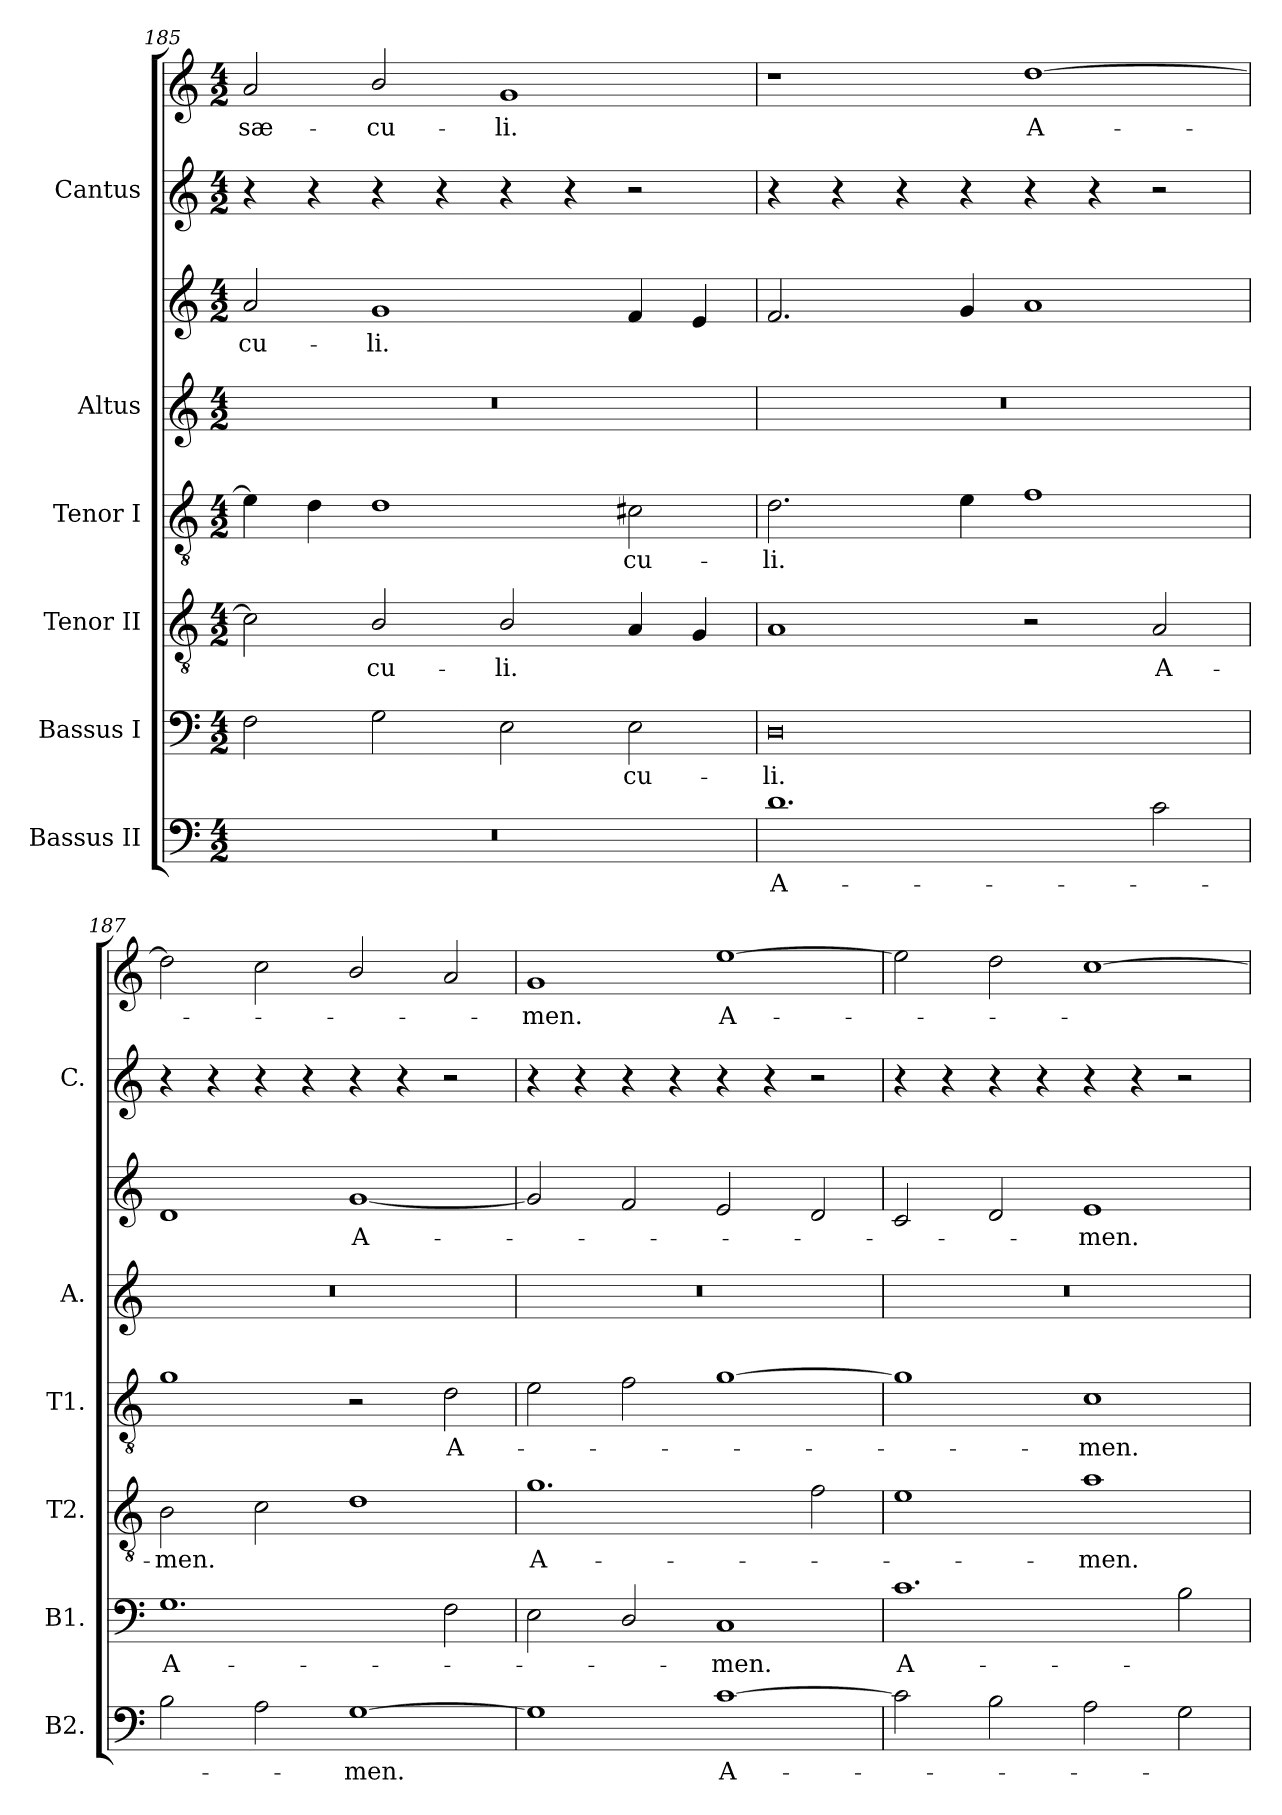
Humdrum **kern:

**kern	**text	**kern	**text	**kern	**text	**kern	**text	**kern	**kern	**text	**kern	**kern	**text
*part6	*part6	*part5	*part5	*part4	*part4	*part3	*part3	*part2	*part2	*part2	*part1	*part1	*part1
*staff8	*staff8	*staff7	*staff7	*staff6	*staff6	*staff5	*staff5	*staff4	*staff3	*staff3	*staff2	*staff1	*staff1
*I"Bassus II	*	*I"Bassus I	*	*I"Tenor II	*	*I"Tenor I	*	*I"Altus	*	*	*I"Cantus	*	*
*I'B2.	*	*I'B1.	*	*I'T2.	*	*I'T1.	*	*I'A.	*	*	*I'C.	*	*
*clefF4	*	*clefF4	*	*clefGv2	*	*clefGv2	*	*clefG2	*clefG2	*	*clefG2	*clefG2	*
*	*	*	*	*ITrd7c12	*	*ITrd7c12	*	*	*	*	*	*	*
*k[]	*	*k[]	*	*k[]	*	*k[]	*	*k[]	*k[]	*	*k[]	*k[]	*
*C:	*	*C:	*	*C:	*	*C:	*	*C:	*C:	*	*C:	*C:	*
*M4/2	*	*M4/2	*	*M4/2	*	*M4/2	*	*M4/2	*M4/2	*	*M4/2	*M4/2	*
=185	=185	=185	=185	=185	=185	=185	=185	=185	=185	=185	=185	=185	=185
!LO:N:vis=1	!	!	!	!	!	!	!	!LO:N:vis=1	!	!	!	!	!
!	!	!	!	!	!	!	!	!	!	!LO:LY:b:color=#000000	!	!	!
!	!	!	!	!	!	!	!	!	!	!	!	!	!LO:LY:b:color=#000000
0r	.	2Fi\	.	2Ci\]	.	4Ei\]	.	0r	2ai/	-cu-	4r	2ai/	sæ-
.	.	.	.	.	.	4Di\	.	.	.	.	4r	.	.
!	!	!	!	!	!LO:LY:b:color=#000000	!	!	!	!	!	!	!	!
!	!	!	!	!	!	!	!	!	!	!LO:LY:b:color=#000000	!	!	!
!	!	!	!	!	!	!	!	!	!	!	!	!	!LO:LY:b:color=#000000
.	.	2Gi\	.	2BBi/	-cu-	1Di	.	.	1gi	-li.	4r	2bi/	-cu-
.	.	.	.	.	.	.	.	.	.	.	4r	.	.
!	!	!	!	!	!LO:LY:b:color=#000000	!	!	!	!	!	!	!	!
!	!	!	!	!	!	!	!	!	!	!	!	!	!LO:LY:b:color=#000000
.	.	2Ei\	.	2BBi/	-li.	.	.	.	.	.	4r	1gi	-li.
.	.	.	.	.	.	.	.	.	.	.	4r	.	.
!	!	!	!LO:LY:b:color=#000000	!	!	!	!	!	!	!	!	!	!
!	!	!	!	!	!	!	!LO:LY:b:color=#000000	!	!	!	!	!	!
.	.	2Ei\	-cu-	4AAi/	.	2C#Xi\	-cu-	.	4fi/	.	2r	.	.
.	.	.	.	4GGi/	.	.	.	.	4ei/	.	.	.	.
=186	=186	=186	=186	=186	=186	=186	=186	=186	=186	=186	=186	=186	=186
!	!LO:LY:b:color=#000000	!	!	!	!	!	!	!	!	!	!	!	!
!	!	!	!LO:LY:b:color=#000000	!	!	!	!	!	!	!	!	!	!
!	!	!	!	!	!	!	!LO:LY:b:color=#000000	!LO:N:vis=1	!	!	!	!	!
1.di	A-	0Di	-li.	1AAi	.	2.Di\	-li.	0r	2.fi/	.	4r	1r	.
.	.	.	.	.	.	.	.	.	.	.	4r	.	.
.	.	.	.	.	.	.	.	.	.	.	4r	.	.
.	.	.	.	.	.	4Ei\	.	.	4gi/	.	4r	.	.
!	!	!	!	!	!	!	!	!	!	!	!	!	!LO:LY:b:color=#000000
.	.	.	.	2r	.	1Fi	.	.	1ai	.	4r	[1ddi	A-
.	.	.	.	.	.	.	.	.	.	.	4r	.	.
!	!	!	!	!	!LO:LY:b:color=#000000	!	!	!	!	!	!	!	!
2ci\	.	.	.	2AAi/	A-	.	.	.	.	.	2r	.	.
=187	=187	=187	=187	=187	=187	=187	=187	=187	=187	=187	=187	=187	=187
!	!	!	!LO:LY:b:color=#000000	!	!	!	!	!	!	!	!	!	!
!	!	!	!	!	!LO:LY:b:color=#000000	!	!	!LO:N:vis=1	!	!	!	!	!
2Bi\	.	1.Gi	A-	2BBi\	-men.	1Gi	.	0r	1di	.	4r	2ddi\]	.
.	.	.	.	.	.	.	.	.	.	.	4r	.	.
2Ai\	.	.	.	2Ci\	.	.	.	.	.	.	4r	2cci\	.
.	.	.	.	.	.	.	.	.	.	.	4r	.	.
!	!LO:LY:b:color=#000000	!	!	!	!	!	!	!	!	!	!	!	!
!	!	!	!	!	!	!	!	!	!	!LO:LY:b:color=#000000	!	!	!
[1Gi	-men.	.	.	1Di	.	2r	.	.	[1gi	A-	4r	2bi/	.
.	.	.	.	.	.	.	.	.	.	.	4r	.	.
!	!	!	!	!	!	!	!LO:LY:b:color=#000000	!	!	!	!	!	!
.	.	2Fi\	.	.	.	2Di\	A-	.	.	.	2r	2ai/	.
!!LO:PB:g=z
=188	=188	=188	=188	=188	=188	=188	=188	=188	=188	=188	=188	=188	=188
!	!	!	!	!	!LO:LY:b:color=#000000	!	!	!LO:N:vis=1	!	!	!	!	!
!	!	!	!	!	!	!	!	!	!	!	!	!	!LO:LY:b:color=#000000
1Gi]	.	2Ei\	.	1.Gi	A-	2Ei\	.	0r	2gi/]	.	4r	1gi	-men.
.	.	.	.	.	.	.	.	.	.	.	4r	.	.
.	.	2Di/	.	.	.	2Fi\	.	.	2fi/	.	4r	.	.
.	.	.	.	.	.	.	.	.	.	.	4r	.	.
!	!LO:LY:b:color=#000000	!	!	!	!	!	!	!	!	!	!	!	!
!	!	!	!LO:LY:b:color=#000000	!	!	!	!	!	!	!	!	!	!
!	!	!	!	!	!	!	!	!	!	!	!	!	!LO:LY:b:color=#000000
[1ci	A-	1Ci	-men.	.	.	[1Gi	.	.	2ei/	.	4r	[1eei	A-
.	.	.	.	.	.	.	.	.	.	.	4r	.	.
.	.	.	.	2Fi\	.	.	.	.	2di/	.	2r	.	.
=189	=189	=189	=189	=189	=189	=189	=189	=189	=189	=189	=189	=189	=189
!	!	!	!LO:LY:b:color=#000000	!	!	!	!	!LO:N:vis=1	!	!	!	!	!
2ci\]	.	1.ci	A-	1Ei	.	1Gi]	.	0r	2ci/	.	4r	2eei\]	.
.	.	.	.	.	.	.	.	.	.	.	4r	.	.
2Bi\	.	.	.	.	.	.	.	.	2di/	.	4r	2ddi\	.
.	.	.	.	.	.	.	.	.	.	.	4r	.	.
!	!	!	!	!	!LO:LY:b:color=#000000	!	!	!	!	!	!	!	!
!	!	!	!	!	!	!	!LO:LY:b:color=#000000	!	!	!	!	!	!
!	!	!	!	!	!	!	!	!	!	!LO:LY:b:color=#000000	!	!	!
2Ai\	.	.	.	1Ai	-men.	1Ci	-men.	.	1ei	-men.	4r	[1cci	.
.	.	.	.	.	.	.	.	.	.	.	4r	.	.
2Gi\	.	2Bi\	.	.	.	.	.	.	.	.	2r	.	.
=	=	=	=	=	=	=	=	=	=	=	=	=	=
*-	*-	*-	*-	*-	*-	*-	*-	*-	*-	*-	*-	*-	*-
